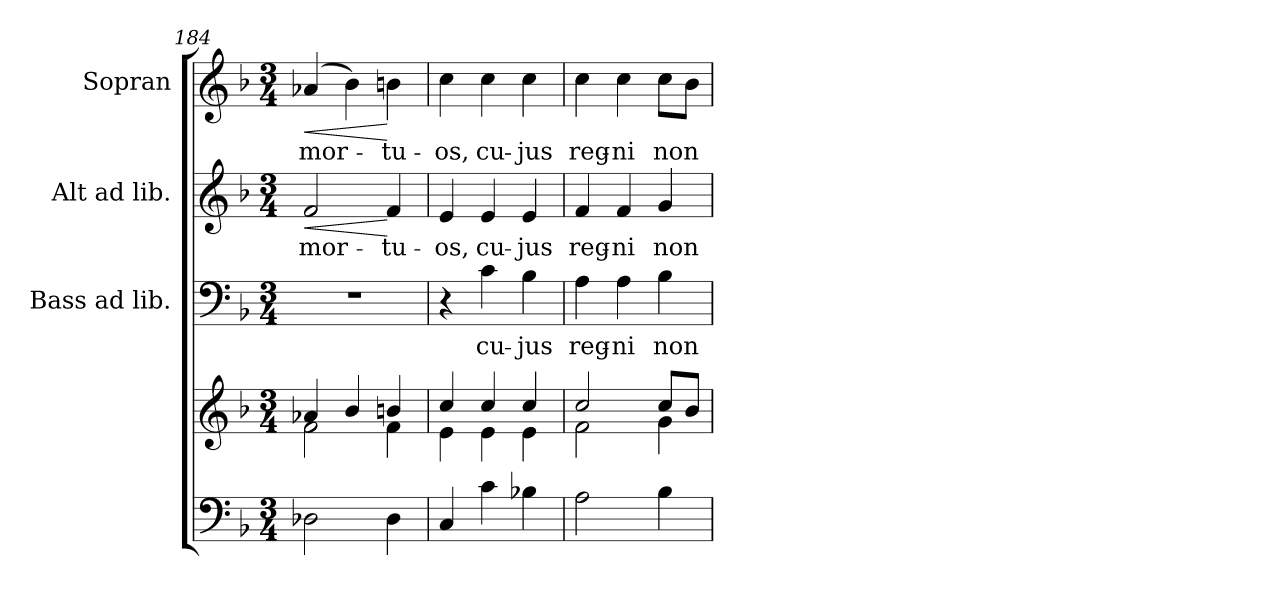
**kern	**kern	**kern	**text	**kern	**text	**dynam	**kern	**text	**dynam
*part4	*part4	*part3	*part3	*part2	*part2	*part2	*part1	*part1	*part1
*staff5	*staff4	*staff3	*staff3	*staff2	*staff2	*staff2	*staff1	*staff1	*staff1
*	*	*I"Bass ad lib.	*	*I"Alt ad lib.	*	*	*I"Sopran	*	*
*	*	*I'B.	*	*I'A.	*	*	*I'S.	*	*
*clefF4	*clefG2	*clefF4	*	*clefG2	*	*	*clefG2	*	*
*k[b-]	*k[b-]	*k[b-]	*	*k[b-]	*	*	*k[b-]	*	*
*F:	*F:	*F:	*	*F:	*	*	*F:	*	*
*M3/4	*M3/4	*M3/4	*	*M3/4	*	*	*M3/4	*	*
=184	=184	=184	=184	=184	=184	=184	=184	=184	=184
*	*^	*	*	*	*	*	*	*	*
!	!	!	!	!	!	!LO:LY:b	!LO:HP:b	!	!LO:LY:b	!LO:HP:b
2D-X\	4a-X/	2f\	2.r	.	2f/	mor-	<	(4a-X/	mor-	<
.	4b-/	.	.	.	.	.	.	4b-\)	.	.
!	!	!	!	!	!	!LO:LY:b	!	!	!LO:LY:b	!
4D-\	4bn/	4f\	.	.	4f/	-tu-	[	4bn\	-tu-	[
=185	=185	=185	=185	=185	=185	=185	=185	=185	=185	=185
!	!	!	!	!	!	!LO:LY:b	!	!	!LO:LY:b	!
4C/	4cc/	4e\	4r	.	4e/	-os,	.	4cc\	-os,	.
!	!	!	!	!LO:LY:b	!	!LO:LY:b	!	!	!LO:LY:b	!
4c\	4cc/	4e\	4c\	cu-	4e/	cu-	.	4cc\	cu-	.
!	!	!	!	!LO:LY:b	!	!LO:LY:b	!	!	!LO:LY:b	!
4B-X\	4cc/	4e\	4B-\	-jus	4e/	-jus	.	4cc\	-jus	.
!!LO:PB:g=z
=186	=186	=186	=186	=186	=186	=186	=186	=186	=186	=186
!	!	!	!	!LO:LY:b	!	!LO:LY:b	!	!	!LO:LY:b	!
2A\	2cc/	2f\	4A\	reg-	4f/	reg-	.	4cc\	reg-	.
!	!	!	!	!LO:LY:b	!	!LO:LY:b	!	!	!LO:LY:b	!
.	.	.	4A\	-ni	4f/	-ni	.	4cc\	-ni	.
!	!	!	!	!LO:LY:b	!	!LO:LY:b	!	!	!LO:LY:b	!
4B-\	8cc/L	4g\	4B-\	non	4g/	non	.	8cc\L	non	.
.	8b-/J	.	.	.	.	.	.	8b-\J	.	.
*	*v	*v	*	*	*	*	*	*	*	*
=	=	=	=	=	=	=	=	=	=
*-	*-	*-	*-	*-	*-	*-	*-	*-	*-
